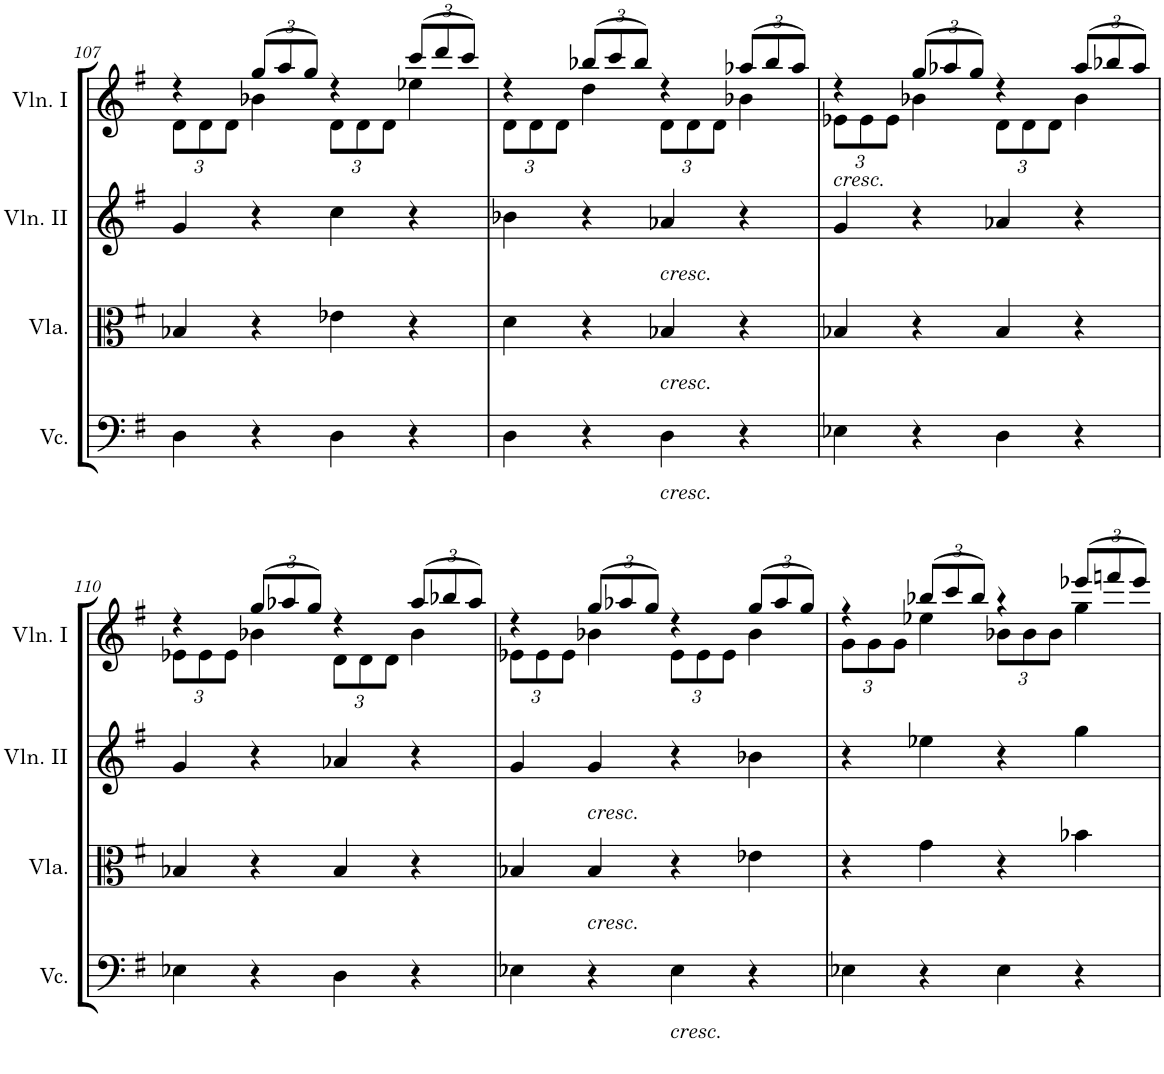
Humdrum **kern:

**kern	**kern	**kern	**kern
*part4	*part3	*part2	*part1
*staff4	*staff3	*staff2	*staff1
*I"Violoncellos	*I"Violas	*I"Violins II	*I"Violins I
*I'Vc.	*I'Vla.	*I'Vln. II	*I'Vln. I
!!LO:PB:g=z
*clefF4	*clefC3	*clefG2	*clefG2
*k[f#]	*k[f#]	*k[f#]	*k[f#]
*M4/4	*M4/4	*M4/4	*M4/4
=107	=107	=107	=107
*	*	*	*^
*	*	*	*	*Xbrackettup
4D\	4B-X/	4g/	4r	12d\L
.	.	.	.	12d\
.	.	.	.	12d\J
4r	4r	4r	(12gg/L	4b-X\
.	.	.	12aa/	.
.	.	.	12gg/J)	.
4D\	4e-X\	4cc\	4r	12d\L
.	.	.	.	12d\
.	.	.	.	12d\J
4r	4r	4r	(12ccc/L	4ee-X\
.	.	.	12ddd/	.
.	.	.	12ccc/J)	.
=108	=108	=108	=108	=108
4D\	4d\	4b-X\	4r	12d\L
.	.	.	.	12d\
.	.	.	.	12d\J
4r	4r	4r	(12bb-X/L	4dd\
.	.	.	12ccc/	.
.	.	.	12bb-/J)	.
!	!	!LO:TX:b:i:t=cresc.	!	!
!	!LO:TX:b:i:t=cresc.	!	!	!
!LO:TX:b:i:t=cresc.	!	!	!	!
4D\	4B-X/	4a-X/	4r	12d\L
.	.	.	.	12d\
.	.	.	.	12d\J
4r	4r	4r	(12aa-X/L	4b-X\
.	.	.	12bb-/	.
.	.	.	12aa-/J)	.
=109	=109	=109	=109	=109
!	!	!	!LO:TX:b:i:t=cresc.	!
4E-X\	4B-X/	4g/	4r	12e-X\L
.	.	.	.	12e-\
.	.	.	.	12e-\J
4r	4r	4r	(12gg/L	4b-X\
.	.	.	12aa-X/	.
.	.	.	12gg/J)	.
4D\	4B-/	4a-X/	4r	12d\L
.	.	.	.	12d\
.	.	.	.	12d\J
4r	4r	4r	(12aa-/L	4b-\
.	.	.	12bb-X/	.
.	.	.	12aa-/J)	.
!!LO:LB:g=z	!!
=110	=110	=110	=110	=110
4E-X\	4B-X/	4g/	4r	12e-X\L
.	.	.	.	12e-\
.	.	.	.	12e-\J
4r	4r	4r	(12gg/L	4b-X\
.	.	.	12aa-X/	.
.	.	.	12gg/J)	.
4D\	4B-/	4a-X/	4r	12d\L
.	.	.	.	12d\
.	.	.	.	12d\J
4r	4r	4r	(12aa-/L	4b-\
.	.	.	12bb-X/	.
.	.	.	12aa-/J)	.
=111	=111	=111	=111	=111
4E-X\	4B-X/	4g/	4r	12e-X\L
.	.	.	.	12e-\
.	.	.	.	12e-\J
!	!	!LO:TX:b:i:t=cresc.	!	!
!	!LO:TX:b:i:t=cresc.	!	!	!
4r	4B-/	4g/	(12gg/L	4b-X\
.	.	.	12aa-X/	.
.	.	.	12gg/J)	.
!LO:TX:b:i:t=cresc.	!	!	!	!
4E-\	4r	4r	4r	12e-\L
.	.	.	.	12e-\
.	.	.	.	12e-\J
4r	4e-X\	4b-X\	(12gg/L	4b-\
.	.	.	12aa-/	.
.	.	.	12gg/J)	.
=112	=112	=112	=112	=112
4E-X\	4r	4r	4r	12g\L
.	.	.	.	12g\
.	.	.	.	12g\J
4r	4g\	4ee-X\	(12bb-X/L	4ee-X\
.	.	.	12ccc/	.
.	.	.	12bb-/J)	.
4E-\	4r	4r	4r	12b-X\L
.	.	.	.	12b-\
.	.	.	.	12b-\J
4r	4b-X\	4gg\	(12eee-X/L	4gg\
.	.	.	12fffn/	.
.	.	.	12eee-/J)	.
*	*	*	*v	*v
=	=	=	=
*-	*-	*-	*-
